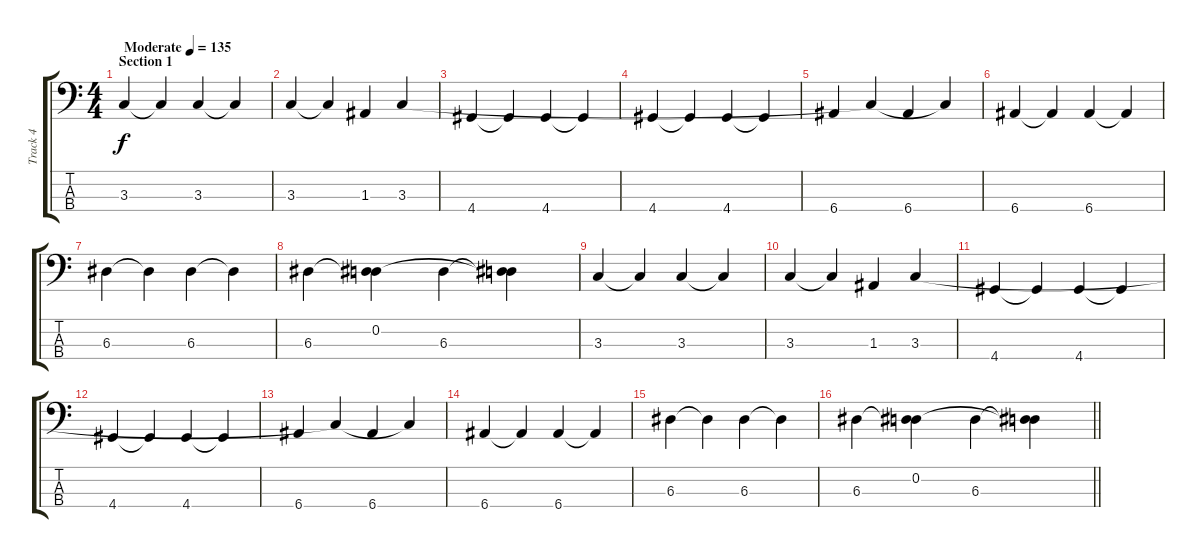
\track ("Track 4" "Track 4") {instrument electricbasspick}
\staff {score tabs}
\tuning (G2 D2 A1 E1) {hide}
\ts (4 4)
\section ("" "Section 1")
\tempo (135 "Moderate")
\clef f4
\ks c
3.3.4{dy f instrument electricbasspick} 3.3{t}.4 3.3.4 3.3{t}.4 |
3.3.4 3.3{t}.4 1.3.4 3.3.4 |
4.4.4 4.4{t}.4 4.4.4 4.4{t}.4 |
4.4.4 4.4{t}.4 4.4.4 4.4{t}.4 |
6.4.4 3.3{t}.4 6.4.4 3.3{t}.4 |
6.4.4 6.4{t}.4 6.4.4 6.4{t}.4 |
6.3.4 6.3{t}.4 6.3.4 6.3{t}.4 |
6.3.4 (0.2 6.3{t}).4 6.3.4 (0.2{t} 6.3{t}).4 |
3.3.4 3.3{t}.4 3.3.4 3.3{t}.4 |
3.3.4 3.3{t}.4 1.3.4 3.3.4 |
4.4.4 4.4{t}.4 4.4.4 4.4{t}.4 |
4.4.4 4.4{t}.4 4.4.4 4.4{t}.4 |
6.4.4 3.3{t}.4 6.4.4 3.3{t}.4 |
6.4.4 6.4{t}.4 6.4.4 6.4{t}.4 |
6.3.4 6.3{t}.4 6.3.4 6.3{t}.4 |
\barLineRight lightlight
6.3.4 (0.2 6.3{t}).4 6.3.4 (0.2{t} 6.3{t}).4
